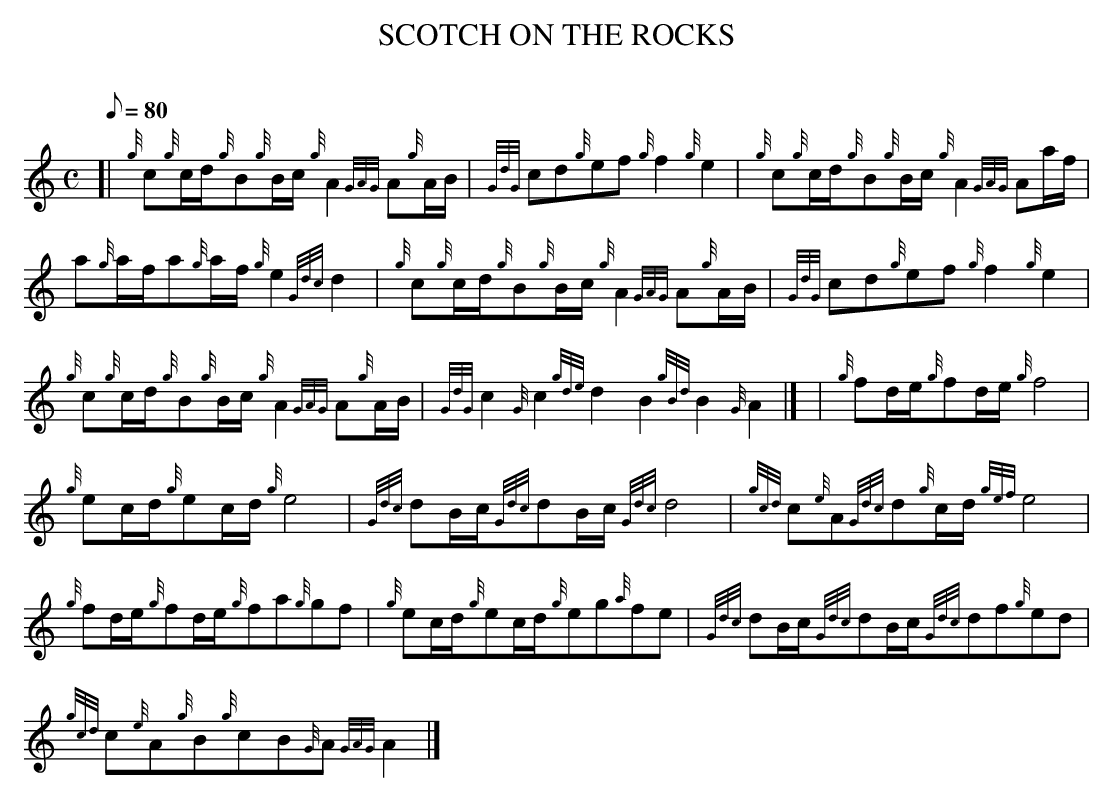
X:1
T:SCOTCH ON THE ROCKS
M:C
L:1/8
Q:80
C:
K:HP
[| {g}c{g}c/2d/2{g}B{g}B/2c/2{g}A2{GAG}A{g}A/2B/2 | \
{GdG}cd{g}ef{g}f2{g}e2 | \
{g}c{g}c/2d/2{g}B{g}B/2c/2{g}A2{GAG}Aa/2f/2 |
a{g}a/2f/2a{g}a/2f/2{g}e2{Gdc}d2 | \
{g}c{g}c/2d/2{g}B{g}B/2c/2{g}A2{GAG}A{g}A/2B/2 | \
{GdG}cd{g}ef{g}f2{g}e2 |
{g}c{g}c/2d/2{g}B{g}B/2c/2{g}A2{GAG}A{g}A/2B/2 | \
{GdG}c2{G}c2{gde}d2B2{gBd}B2{G}A2|] [ | \
{g}fd/2e/2{g}fd/2e/2{g}f4 |
{g}ec/2d/2{g}ec/2d/2{g}e4 | \
{Gdc}dB/2c/2{Gdc}dB/2c/2{Gdc}d4 | \
{gcd}c{e}A{Gdc}d{g}c/2d/2{gef}e4 |
{g}fd/2e/2{g}fd/2e/2{g}fa{g}gf | \
{g}ec/2d/2{g}ec/2d/2{g}eg{a}fe | \
{Gdc}dB/2c/2{Gdc}dB/2c/2{Gdc}df{g}ed |
{gcd}c{e}A{g}B{g}cB{G}A{GAG}A2|]
